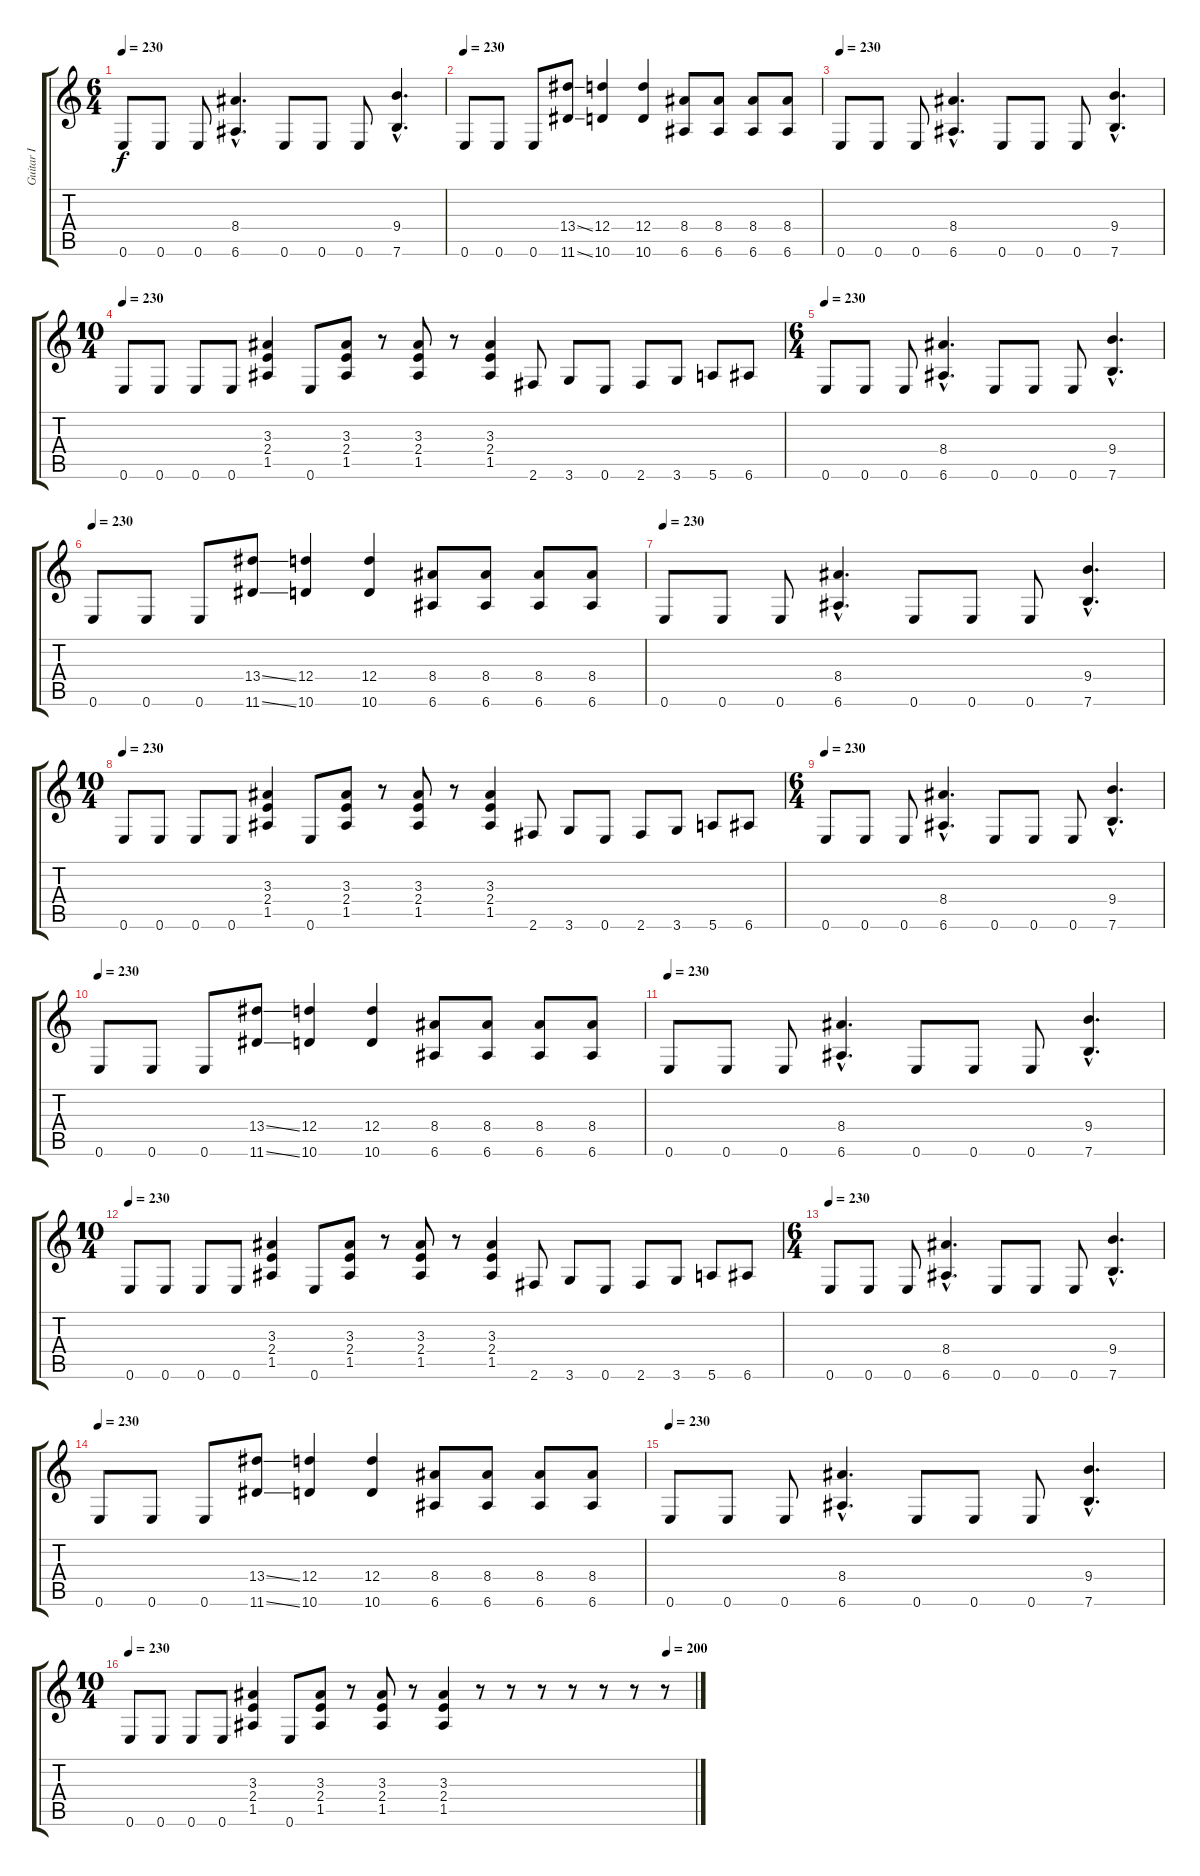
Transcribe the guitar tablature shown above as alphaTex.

\track ("Guitar I" "Guitar I") {instrument distortionguitar}
\staff {score tabs}
\tuning (E4 B3 G3 D3 A2 E2) {hide}
\ts (6 4)
\tempo 230
\clef g2
\ks c
0.6.8{dy f} 0.6.8 0.6.8 (8.4{hac} 6.6{hac}).4{d} 0.6.8 0.6.8 0.6.8 (9.4{hac} 7.6{hac}).4{d} |
\tempo 230
0.6.8 0.6.8 0.6.8 (13.4{ss} 11.6{ss}).8 (12.4 10.6).4 (12.4 10.6).4 (8.4 6.6).8 (8.4 6.6).8 (8.4 6.6).8 (8.4 6.6).8 |
\tempo 230
0.6.8 0.6.8 0.6.8 (8.4{hac} 6.6{hac}).4{d} 0.6.8 0.6.8 0.6.8 (9.4{hac} 7.6{hac}).4{d} |
\ts (10 4)
\tempo 230
0.6.8 0.6.8 0.6.8 0.6.8 (3.3 2.4 1.5).4 0.6.8 (3.3 2.4 1.5).8 r.8 (3.3 2.4 1.5).8 r.8 (3.3 2.4 1.5).4 2.6.8 3.6.8 0.6.8 2.6.8 3.6.8 5.6.8 6.6.8 |
\ts (6 4)
\tempo 230
0.6.8 0.6.8 0.6.8 (8.4{hac} 6.6{hac}).4{d} 0.6.8 0.6.8 0.6.8 (9.4{hac} 7.6{hac}).4{d} |
\tempo 230
0.6.8 0.6.8 0.6.8 (13.4{ss} 11.6{ss}).8 (12.4 10.6).4 (12.4 10.6).4 (8.4 6.6).8 (8.4 6.6).8 (8.4 6.6).8 (8.4 6.6).8 |
\tempo 230
0.6.8 0.6.8 0.6.8 (8.4{hac} 6.6{hac}).4{d} 0.6.8 0.6.8 0.6.8 (9.4{hac} 7.6{hac}).4{d} |
\ts (10 4)
\tempo 230
0.6.8 0.6.8 0.6.8 0.6.8 (3.3 2.4 1.5).4 0.6.8 (3.3 2.4 1.5).8 r.8 (3.3 2.4 1.5).8 r.8 (3.3 2.4 1.5).4 2.6.8 3.6.8 0.6.8 2.6.8 3.6.8 5.6.8 6.6.8 |
\ts (6 4)
\tempo 230
0.6.8 0.6.8 0.6.8 (8.4{hac} 6.6{hac}).4{d} 0.6.8 0.6.8 0.6.8 (9.4{hac} 7.6{hac}).4{d} |
\tempo 230
0.6.8 0.6.8 0.6.8 (13.4{ss} 11.6{ss}).8 (12.4 10.6).4 (12.4 10.6).4 (8.4 6.6).8 (8.4 6.6).8 (8.4 6.6).8 (8.4 6.6).8 |
\tempo 230
0.6.8 0.6.8 0.6.8 (8.4{hac} 6.6{hac}).4{d} 0.6.8 0.6.8 0.6.8 (9.4{hac} 7.6{hac}).4{d} |
\ts (10 4)
\tempo 230
0.6.8 0.6.8 0.6.8 0.6.8 (3.3 2.4 1.5).4 0.6.8 (3.3 2.4 1.5).8 r.8 (3.3 2.4 1.5).8 r.8 (3.3 2.4 1.5).4 2.6.8 3.6.8 0.6.8 2.6.8 3.6.8 5.6.8 6.6.8 |
\ts (6 4)
\tempo 230
0.6.8 0.6.8 0.6.8 (8.4{hac} 6.6{hac}).4{d} 0.6.8 0.6.8 0.6.8 (9.4{hac} 7.6{hac}).4{d} |
\tempo 230
0.6.8 0.6.8 0.6.8 (13.4{ss} 11.6{ss}).8 (12.4 10.6).4 (12.4 10.6).4 (8.4 6.6).8 (8.4 6.6).8 (8.4 6.6).8 (8.4 6.6).8 |
\tempo 230
0.6.8 0.6.8 0.6.8 (8.4{hac} 6.6{hac}).4{d} 0.6.8 0.6.8 0.6.8 (9.4{hac} 7.6{hac}).4{d} |
\ts (10 4)
\tempo (200 0.95)
\tempo 230
0.6.8 0.6.8 0.6.8 0.6.8 (3.3 2.4 1.5).4 0.6.8 (3.3 2.4 1.5).8 r.8 (3.3 2.4 1.5).8 r.8 (3.3 2.4 1.5).4 r.8 r.8 r.8 r.8 r.8 r.8 r.8
